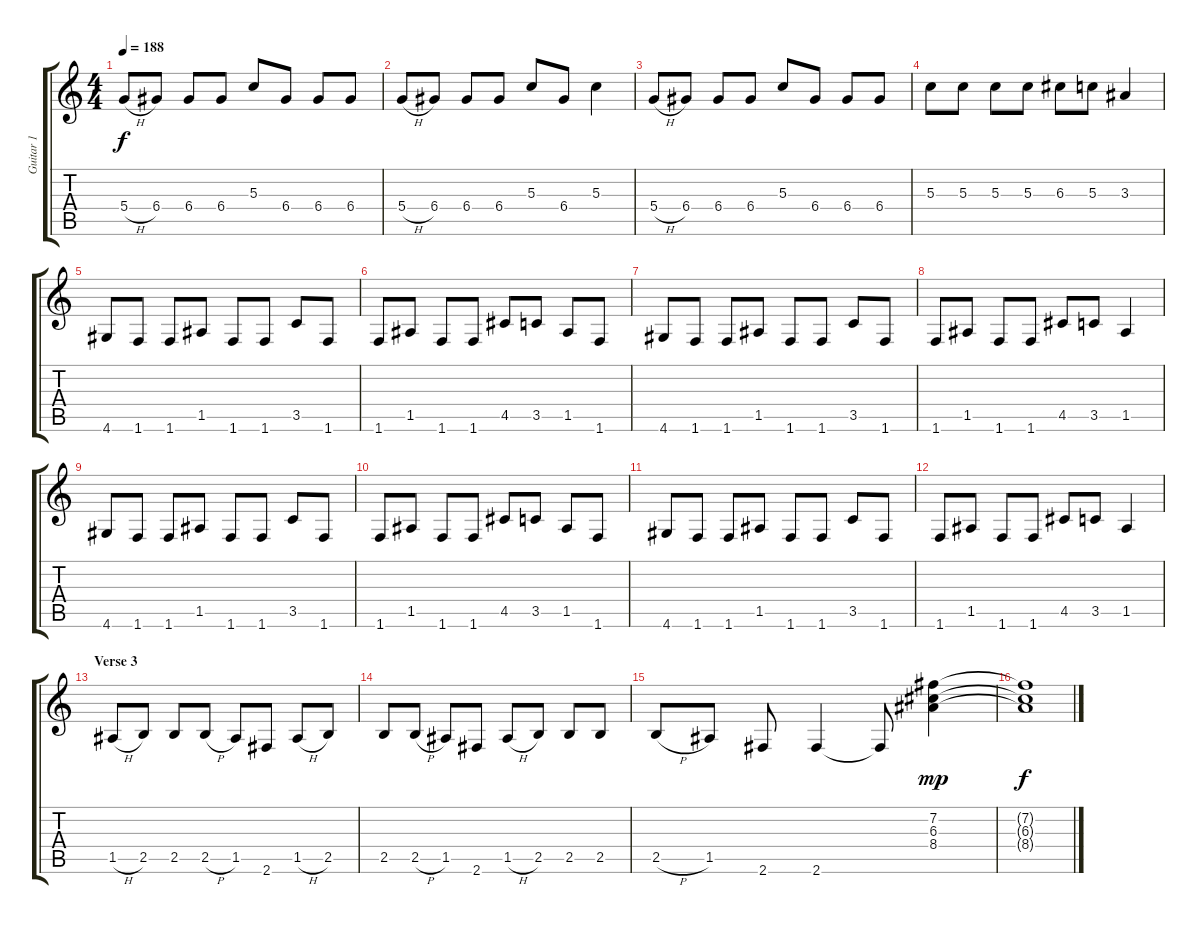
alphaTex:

\track ("Guitar 1" "Guitar 1") {instrument distortionguitar}
\staff {score tabs}
\tuning (E4 B3 G3 D3 A2 E2) {hide}
\ts (4 4)
\tempo 188
\clef g2
\ks c
5.4{h}.8{dy f} 6.4.8 6.4.8 6.4.8 5.3.8 6.4.8 6.4.8 6.4.8 |
5.4{h}.8 6.4.8 6.4.8 6.4.8 5.3.8 6.4.8 5.3.4 |
5.4{h}.8 6.4.8 6.4.8 6.4.8 5.3.8 6.4.8 6.4.8 6.4.8 |
5.3.8 5.3.8 5.3.8 5.3.8 6.3.8 5.3.8 3.3.4 |
4.6.8 1.6.8 1.6.8 1.5.8 1.6.8 1.6.8 3.5.8 1.6.8 |
1.6.8 1.5.8 1.6.8 1.6.8 4.5.8 3.5.8 1.5.8 1.6.8 |
4.6.8 1.6.8 1.6.8 1.5.8 1.6.8 1.6.8 3.5.8 1.6.8 |
1.6.8 1.5.8 1.6.8 1.6.8 4.5.8 3.5.8 1.5.4 |
4.6.8 1.6.8 1.6.8 1.5.8 1.6.8 1.6.8 3.5.8 1.6.8 |
1.6.8 1.5.8 1.6.8 1.6.8 4.5.8 3.5.8 1.5.8 1.6.8 |
4.6.8 1.6.8 1.6.8 1.5.8 1.6.8 1.6.8 3.5.8 1.6.8 |
1.6.8 1.5.8 1.6.8 1.6.8 4.5.8 3.5.8 1.5.4 |
\section ("" "Verse 3")
1.5{h}.8 2.5.8 2.5.8 2.5{h}.8 1.5.8 2.6.8 1.5{h}.8 2.5.8 |
2.5.8 2.5{h}.8 1.5.8 2.6.8 1.5{h}.8 2.5.8 2.5.8 2.5.8 |
2.5{h}.8 1.5.8 2.6.8 2.6.4 2.6{t}.8 (7.2 6.3 8.4).4{dy mp} |
(7.2{t} 6.3{t} 8.4{t}).1{dy f}
